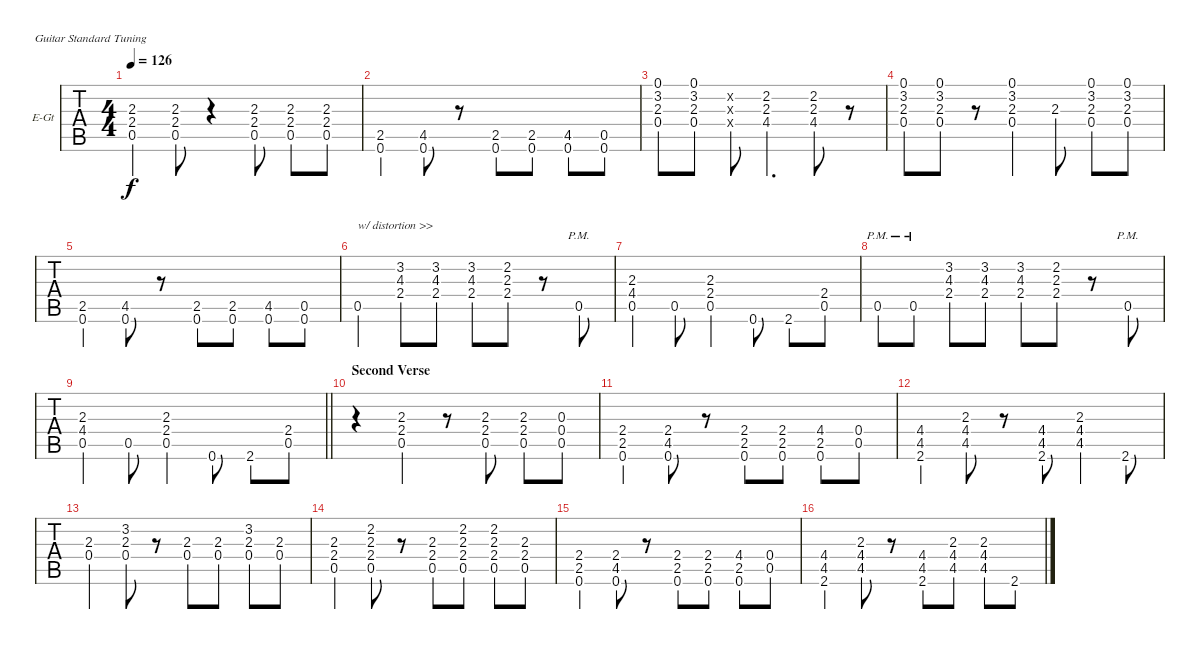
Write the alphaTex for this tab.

\bracketExtendMode groupsimilarinstruments
\firstSystemTrackNameOrientation horizontal
\otherSystemsTrackNameOrientation horizontal
\track ("Rythym Guitar #1" "E-Gt") {instrument distortionguitar}
\staff {tabs}
\tuning (E4 B3 G3 D3 A2 E2)
\ts (4 4)
\tempo 126
\clef g2
\ks a
(2.3 2.4 0.5).4{dy f} (2.3 2.4 0.5).8 r.4 (2.3 2.4 0.5).8 (2.3 2.4 0.5).8 (2.3 2.4 0.5).8 |
(2.5 0.6).4 (4.5 0.6).8 r.8 (2.5 0.6).8 (2.5 0.6).8 (4.5 0.6).8 (0.5 0.6).8 |
(0.1 3.2 2.3 0.4).8 (0.1 3.2 2.3 0.4).8 (0.2{x} 0.3{x} 0.4{x}).8 (2.2 2.3 4.4).4{d} (2.2 2.3 4.4).8 r.8 |
(0.1 3.2 2.3 0.4).8 (0.1 3.2 2.3 0.4).8 r.8 (0.1 3.2 2.3 0.4).4 2.3.8 (0.1 3.2 2.3 0.4).8 (0.1 3.2 2.3 0.4).8 |
(2.5 0.6).4 (4.5 0.6).8 r.8 (2.5 0.6).8 (2.5 0.6).8 (4.5 0.6).8 (0.5 0.6).8 |
0.5.4{txt "w/ distortion >>"} (3.2 4.3 2.4).8 (3.2 4.3 2.4).8 (3.2 4.3 2.4).8 (2.2 2.3 2.4).8 r.8 0.5{pm}.8 |
(2.3 4.4 0.5).4 0.5.8 (2.3 2.4 0.5).4 0.6.8 2.6.8 (2.4 0.5).8 |
0.5{pm}.8 0.5{pm}.8 (3.2 4.3 2.4).8 (3.2 4.3 2.4).8 (3.2 4.3 2.4).8 (2.2 2.3 2.4).8 r.8 0.5{pm}.8 |
\barLineRight lightlight
(2.3 4.4 0.5).4 0.5.8 (2.3 2.4 0.5).4 0.6.8 2.6.8 (2.4 0.5).8 |
\section ("" "Second Verse")
r.4 (2.3 2.4 0.5).4 r.8 (2.3 2.4 0.5).8 (2.3 2.4 0.5).8 (0.3 0.4 0.5).8 |
(2.4 2.5 0.6).4 (2.4 4.5 0.6).8 r.8 (2.4 2.5 0.6).8 (2.4 2.5 0.6).8 (4.4 2.5 0.6).8 (0.4 0.5).8 |
(4.4 4.5 2.6).4 (2.3 4.4 4.5).8 r.8 (4.4 4.5 2.6).8 (2.3 4.4 4.5).4 2.6.8 |
(2.3 0.4).4 (3.2 2.3 0.4).8 r.8 (2.3 0.4).8 (2.3 0.4).8 (3.2 2.3 0.4).8 (2.3 0.4).8 |
(2.3 2.4 0.5).4 (2.2 2.3 2.4 0.5).8 r.8 (2.3 2.4 0.5).8 (2.2 2.3 2.4 0.5).8 (2.2 2.3 2.4 0.5).8 (2.3 2.4 0.5).8 |
(2.4 2.5 0.6).4 (2.4 4.5 0.6).8 r.8 (2.4 2.5 0.6).8 (2.4 2.5 0.6).8 (4.4 2.5 0.6).8 (0.4 0.5).8 |
(4.4 4.5 2.6).4 (2.3 4.4 4.5).8 r.8 (4.4 4.5 2.6).8 (2.3 4.4 4.5).8 (2.3 4.4 4.5).8 2.6.8
